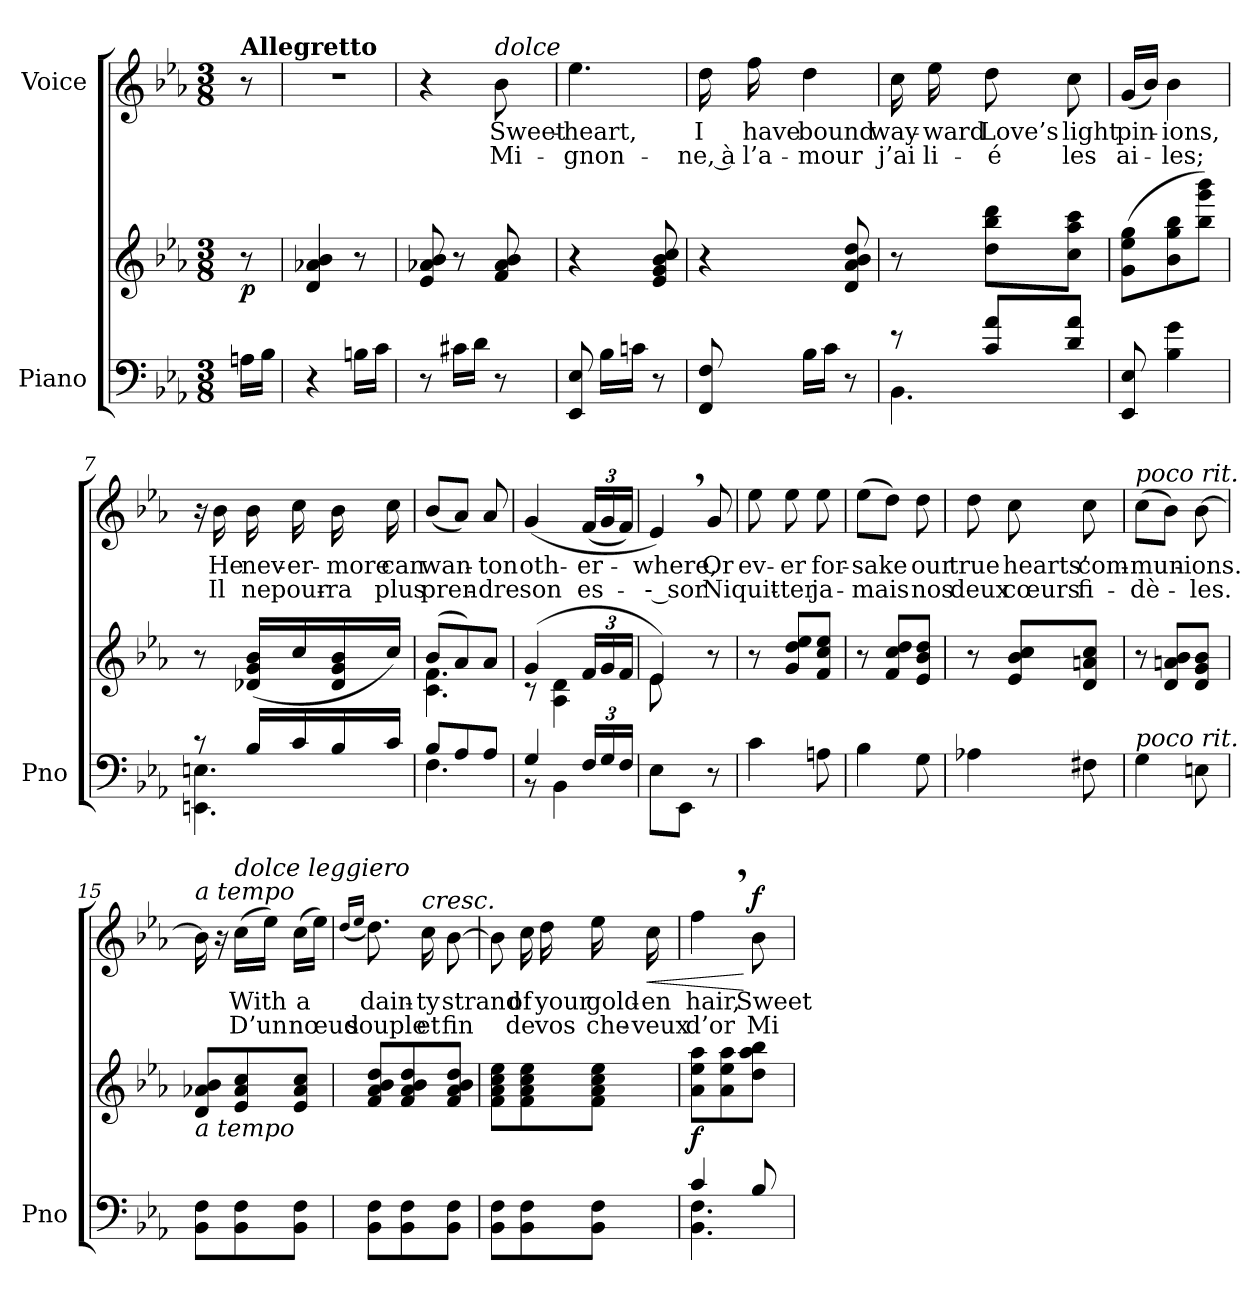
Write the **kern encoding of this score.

**kern	**kern	**dynam	**kern	**text	**text	**dynam
*part2	*part2	*part2	*part1	*part1	*part1	*part1
*staff3	*staff2	*staff2/3	*staff1	*staff1	*staff1	*staff1
*I"Piano	*	*	*I"Voice	*	*	*
*I'Pno	*	*	*	*	*	*
*clefF4	*clefG2	*	*clefG2	*	*	*
*k[b-e-a-]	*k[b-e-a-]	*	*k[b-e-a-]	*	*	*
*M3/8	*M3/8	*	*M3/8	*	*	*
=	=	=	=	=	=	=
!	!	!	!LO:TX:a:B:t=Allegretto	!	!	!
!	!	!LO:DY:b	!	!	!	!
16An\LL	8r	p	8r	.	.	.
16B-\JJ	.	.	.	.	.	.
=1	=1	=1	=1	=1	=1	=1
4r	4d/ 4a-X/ 4b-/	.	4.r	.	.	.
16Bn\LL	8r	.	.	.	.	.
16c\JJ	.	.	.	.	.	.
=2	=2	=2	=2	=2	=2	=2
8r	8e-/ 8a-X/ 8b-/	.	4r	.	.	.
16c#X\LL	8r	.	.	.	.	.
16d\JJ	.	.	.	.	.	.
!	!	!	!LO:TX:a:i:t=dolce	!	!	!
8r	8f/ 8a-/ 8b-/	.	8b-\	Sweet-	Mi-	.
=3	=3	=3	=3	=3	=3	=3
8EE-/ 8E-/	4r	.	4.ee-\	-heart,	-gnon-	.
16B-\LL	.	.	.	.	.	.
16cn\JJ	.	.	.	.	.	.
8r	8e-/ 8g/ 8b-/ 8cc/	.	.	.	.	.
=4	=4	=4	=4	=4	=4	=4
8FF/ 8F/	4r	.	16dd\	I	ne, à	.
.	.	.	16ff\	have	l’a-	.
16B-\LL	.	.	4dd\	bound	-mour	.
16c\JJ	.	.	.	.	.	.
8r	8d/ 8a-/ 8b-/ 8dd/	.	.	.	.	.
=5	=5	=5	=5	=5	=5	=5
*^	*	*	*	*	*	*
8r	4.BB-\	8r	.	16cc\	way-	j’ai	.
.	.	.	.	16ee-\	-ward	li-	.
8c/ 8a-/L	.	8dd\ 8bb-\ 8ddd\L	.	8dd\	Love’s	-é	.
8d/ 8a-/J	.	8cc\ 8aa-\ 8ccc\J	.	8cc\	light	les	.
*v	*v	*	*	*	*	*	*
=6	=6	=6	=6	=6	=6	=6
8EE-/ 8E-/	(8g\ 8ee-\ 8gg\L	.	(16g/LL	pin-	ai-	.
.	.	.	16b-/JJ)	.	.	.
4B-\ 4g\	8b-\ 8gg\ 8bb-\	.	4b-\	-ions,	-les;	.
.	8bb-\ 8ggg\ 8bbb-\J)	.	.	.	.	.
=7	=7	=7	=7	=7	=7	=7
*^	*	*	*	*	*	*
8r	4.EEn\ 4.En\	8r	.	16r	.	.	.
.	.	.	.	16b-\	He	Il	.
16B-/LL	.	(16d-X/ 16g/ 16b-/LL	.	16b-\	nev-	ne	.
16c/	.	16cc/	.	16cc\	-er-	pour-	.
16B-/	.	16d-/ 16g/ 16b-/	.	16b-\	-more	-ra	.
16c/JJ	.	16cc/JJ)	.	16cc\	can	plus	.
=8	=8	=8	=8	=8	=8	=8	=8
*	*	*^	*	*	*	*	*
8B-/L	4.F\	(8b-/L	4.c\ 4.f\	.	(8b-/L	wan-	pren-	.
8A-/	.	8a-/)	.	.	8a-/J)	.	.	.
8A-/J	.	8a-/J	.	.	8a-/	-ton	-dre	.
=9	=9	=9	=9	=9	=9	=9	=9	=9
4G/	8r	(>4g/	8r	.	(>4g/	oth-	son	.
.	4BB-\	.	4A-\ 4d\	.	.	.	.	.
*	*	*Xbrackettup	*	*	*Xbrackettup	*	*	*
24F/LL	.	24f/LL	.	.	(24f/LL	-er-	es-	.
24G/	.	24g/	.	.	24g/	.	.	.
24F/JJ	.	24f/JJ	.	.	24f/JJ)	.	.	.
=10	=10	=10	=10	=10	=10	=10	=10	=10
8ryy	8E-\L	4e-/)	(8e-\L	.	4e-,/)	-where,	-- sor	.
8G/ 8B-/J)	8EE-\J	.	4ryy	.	.	.	.	.
8ryy	8r	8r	.	.	8g/	Or	Ni	.
*v	*v	*	*	*	*	*	*	*
*	*v	*v	*	*	*	*	*
=11	=11	=11	=11	=11	=11	=11
4c\	8r	.	8ee-\	ev-	quit-	.
.	8g/ 8dd/ 8ee-/L	.	8ee-\	-er	-ter	.
8An\	8f/ 8cc/ 8ee-/J	.	8ee-\	for-	ja-	.
=12	=12	=12	=12	=12	=12	=12
4B-\	8r	.	(8ee-\L	-sake	-mais	.
.	8f/ 8cc/ 8dd/L	.	8dd\J)	.	.	.
8G\	8e-/ 8b-/ 8dd/J	.	8dd\	our	nos	.
=13	=13	=13	=13	=13	=13	=13
4A-X\	8r	.	8dd\	true	deux	.
.	8e-/ 8b-/ 8cc/L	.	8cc\	hearts’	cœurs	.
8F#X\	8d/ 8an/ 8cc/J	.	8cc\	com-	fi-	.
=14	=14	=14	=14	=14	=14	=14
!	!	!	!LO:TX:a:i:t=poco rit.	!	!	!
!LO:TX:a:i:t=poco rit.	!	!	!	!	!	!
4G\	8r	.	(8cc\L	-mun-	-dè-	.
.	8d/ 8an/ 8b-/L	.	8b-\J)	.	.	.
8En\	8d/ 8g/ 8b-/J	.	[8b-\	-ions.	-les.	.
=15	=15	=15	=15	=15	=15	=15
!	!	!	!LO:TX:a:i:t=a tempo	!	!	!
!	!LO:TX:b:i:t=a tempo	!	!	!	!	!
8BB-\ 8F\L	8d/ 8a-X/ 8b-/L	.	16b-\]	.	.	.
.	.	.	16r	.	.	.
!	!	!	!LO:TX:i:t=dolce leggiero	!	!	!
8BB-\ 8F\	8e-/ 8a-/ 8cc/	.	(16cc\LL	With	D’un	.
.	.	.	16ee-\JJ)	.	.	.
8BB-\ 8F\J	8e-/ 8a-/ 8cc/J	.	(16cc\LL	a	nœud	.
.	.	.	16ee-\JJ)	.	.	.
=16	=16	=16	=16	=16	=16	=16
.	.	.	(16qdd/LL	.	.	.
.	.	.	16qee-/JJ	.	.	.
8BB-\ 8F\L	8f/ 8a-/ 8b-/ 8dd/L	.	8.dd\)	dain-	souple	.
8BB-\ 8F\	8f/ 8a-/ 8b-/ 8dd/	.	.	.	.	.
!	!	!	!LO:TX:a:i:t=cresc.	!	!	!
.	.	.	16cc\	-ty	et	.
8BB-\ 8F\J	8f/ 8a-/ 8b-/ 8dd/J	.	[8b-\	strand	fin	.
=17	=17	=17	=17	=17	=17	=17
8BB-\ 8F\L	8f\ 8a-\ 8cc\ 8ee-\L	.	8b-\]	.	.	.
8BB-\ 8F\	8f\ 8a-\ 8cc\ 8ee-\	.	16cc\	of	de	.
.	.	.	16dd\	your	vos	.
8BB-\ 8F\J	8f\ 8a-\ 8cc\ 8ee-\J	.	16ee-\	gold-	che-	.
!	!	!	!	!	!	!LO:HP:b
.	.	.	16cc\	-en	-veux	<
=18	=18	=18	=18	=18	=18	=18
*^	*	*	*	*	*	*
!	!	!	!LO:DY:b	!	!	!	!
4c/	4.BB-\ 4.F\	8a-\ 8ee-\ 8aa-\L	f	4ff,\	hair,	d’or	.
.	.	8a-\ 8ee-\ 8aa-\	.	.	.	.	.
!	!	!	!	!	!	!	!LO:DY:n=1:a
8B-/	.	8dd\ 8aa-\ 8bb-\J	.	8b-\	Sweet-	Mi-	[ f
*v	*v	*	*	*	*	*	*
=	=	=	=	=	=	=
*-	*-	*-	*-	*-	*-	*-
